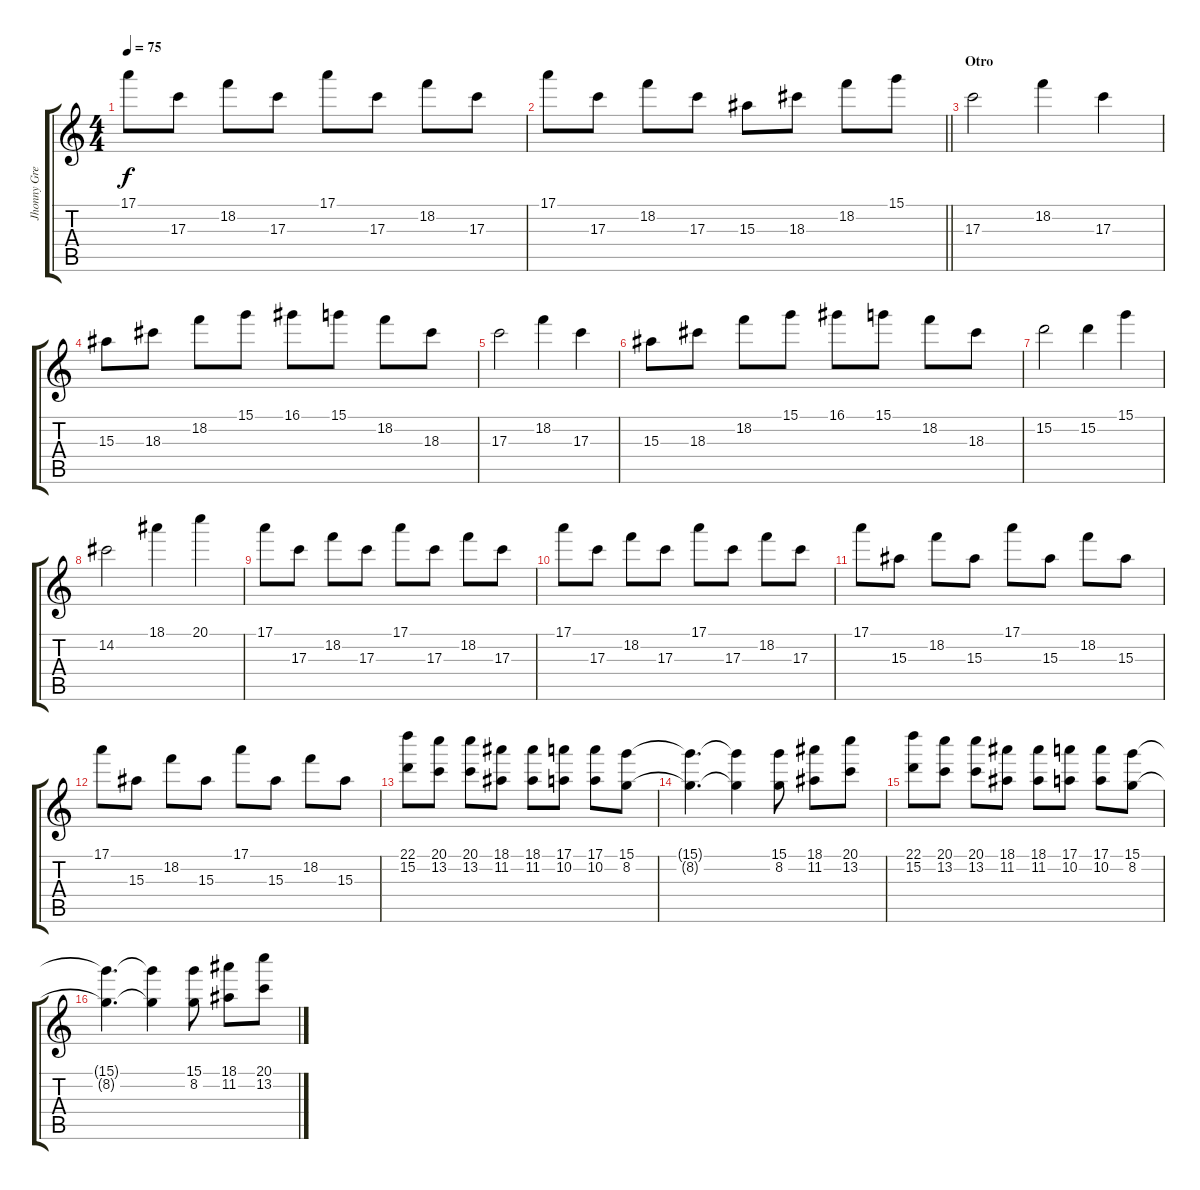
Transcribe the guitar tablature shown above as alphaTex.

\track ("Jhonny Greenwood" "Jhonny Gre") {instrument vibraphone}
\staff {score tabs}
\tuning (E5 B4 G4 D4 A3 E3) {hide}
\ts (4 4)
\tempo 75
\clef g2
\ks c
17.1.8{dy f} 17.3.8 18.2.8 17.3.8 17.1.8 17.3.8 18.2.8 17.3.8 |
\barLineRight lightlight
17.1.8 17.3.8 18.2.8 17.3.8 15.3.8 18.3.8 18.2.8 15.1.8 |
\section ("" "Otro")
17.3.2 18.2.4 17.3.4 |
15.3.8 18.3.8 18.2.8 15.1.8 16.1.8 15.1.8 18.2.8 18.3.8 |
17.3.2 18.2.4 17.3.4 |
15.3.8 18.3.8 18.2.8 15.1.8 16.1.8 15.1.8 18.2.8 18.3.8 |
15.2.2 15.2.4 15.1.4 |
14.2.2 18.1.4 20.1.4 |
17.1.8 17.3.8 18.2.8 17.3.8 17.1.8 17.3.8 18.2.8 17.3.8 |
17.1.8 17.3.8 18.2.8 17.3.8 17.1.8 17.3.8 18.2.8 17.3.8 |
17.1.8 15.3.8 18.2.8 15.3.8 17.1.8 15.3.8 18.2.8 15.3.8 |
17.1.8 15.3.8 18.2.8 15.3.8 17.1.8 15.3.8 18.2.8 15.3.8 |
(22.1 15.2).8 (20.1 13.2).8 (20.1 13.2).8 (18.1 11.2).8 (18.1 11.2).8 (17.1 10.2).8 (17.1 10.2).8 (15.1 8.2).8 |
(15.1{t} 8.2{t}).4{d} (15.1{t} 8.2{t}).4 (15.1 8.2).8 (18.1 11.2).8 (20.1 13.2).8 |
(22.1 15.2).8 (20.1 13.2).8 (20.1 13.2).8 (18.1 11.2).8 (18.1 11.2).8 (17.1 10.2).8 (17.1 10.2).8 (15.1 8.2).8 |
(15.1{t} 8.2{t}).4{d} (15.1{t} 8.2{t}).4 (15.1 8.2).8 (18.1 11.2).8 (20.1 13.2).8
